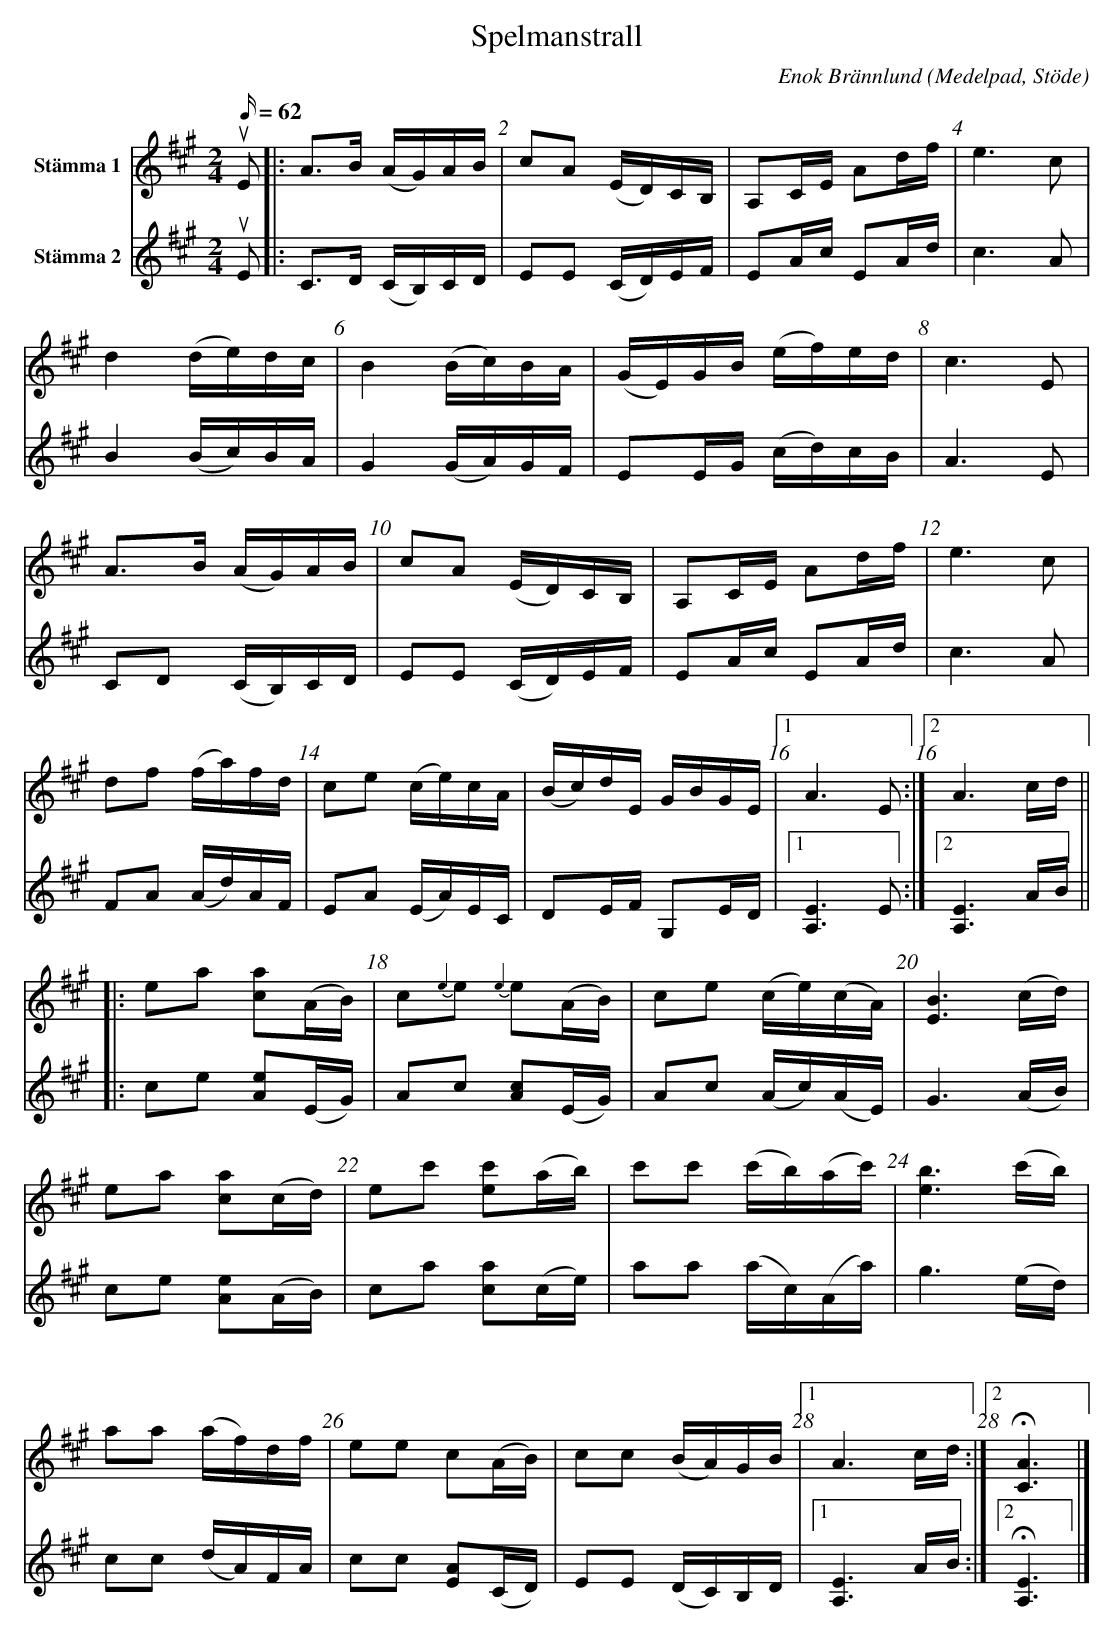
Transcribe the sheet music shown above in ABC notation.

X:1
T: Spelmanstrall
M: 2/4
L: 1/16
C: Enok Brännlund
O: Medelpad, Stöde
Q: 62
V:1 name="Stämma 1"
V:2 name="Stämma 2"
K: A
[V:1] uE2 \
[V:2] uE2 \
[V:1]|: A3B     (AG)AB    | c2A2           (ED)CB,  | A,2CE   A2df     | e6     c2   |
[V:2]|: C3D     (CB,)CD   | E2E2           (CD)EF   | E2Ac    E2Ad     | c6     A2   |
[V:1]   d4      (de)dc      | B4                (Bc)BA   | (GE)GB (ef)ed    | c6     E2   |
[V:2]   B4      (Bc)BA      | G4               (GA)GF   | E2EG   (cd)cB    | A6     E2   |
[V:1]   A3B     (AG)AB    | c2A2            (ED)CB,  | A,2CE   A2df     | e6     c2   |
[V:2]   C2D2    (CB,)CD   | E2E2           (CD)EF   | E2Ac    E2Ad     | c6     A2   |
[V:1]   d2f2    (fa)fd      | c2e2              (ce)cA   | (Bc)dE  GBGE     |1 A6    E2  :|2 A6    cd ||
[V:2]   F2A2    (Ad)AF    | E2A2            (EA)EC   | D2EF    G,2ED    |1[A,E]6 E2  :|2[A,E]6 AB ||
[V:1]|: e2a2    [ca]2(AB) | c2{e2}e2 {e2}   e2(AB)| c2e2   (ce)(cA)  | [EB]6 (cd)  |
[V:2]|: c2e2   [Ae]2(EG) | A2c2           [Ac]2(EG) | A2c2   (Ac)(AE)  | G6    (AB)  |
[V:1]   e2a2    [ca]2(cd) | e2c'2           [ec']2(ab)| c'2c'2 (c'b)(ac')| [eb]6 (c'b) |
[V:2]   c2e2   [Ae]2(AB) | c2a2            [ca]2(ce) | a2a2   (ac)(Aa)  | g6    (ed)  |
[V:1]   a2a2     (af)df    | e2e2              c2(AB)   | c2c2   (BA)GB    |1A6     cd  :|2H[CA]6 |]
[V:2]   c2c2    (dA)FA    | c2c2          [EA]2(CD) | E2E2   (DC)B,D   |1[A,E]6 AB  :|2H[A,E]6|]
